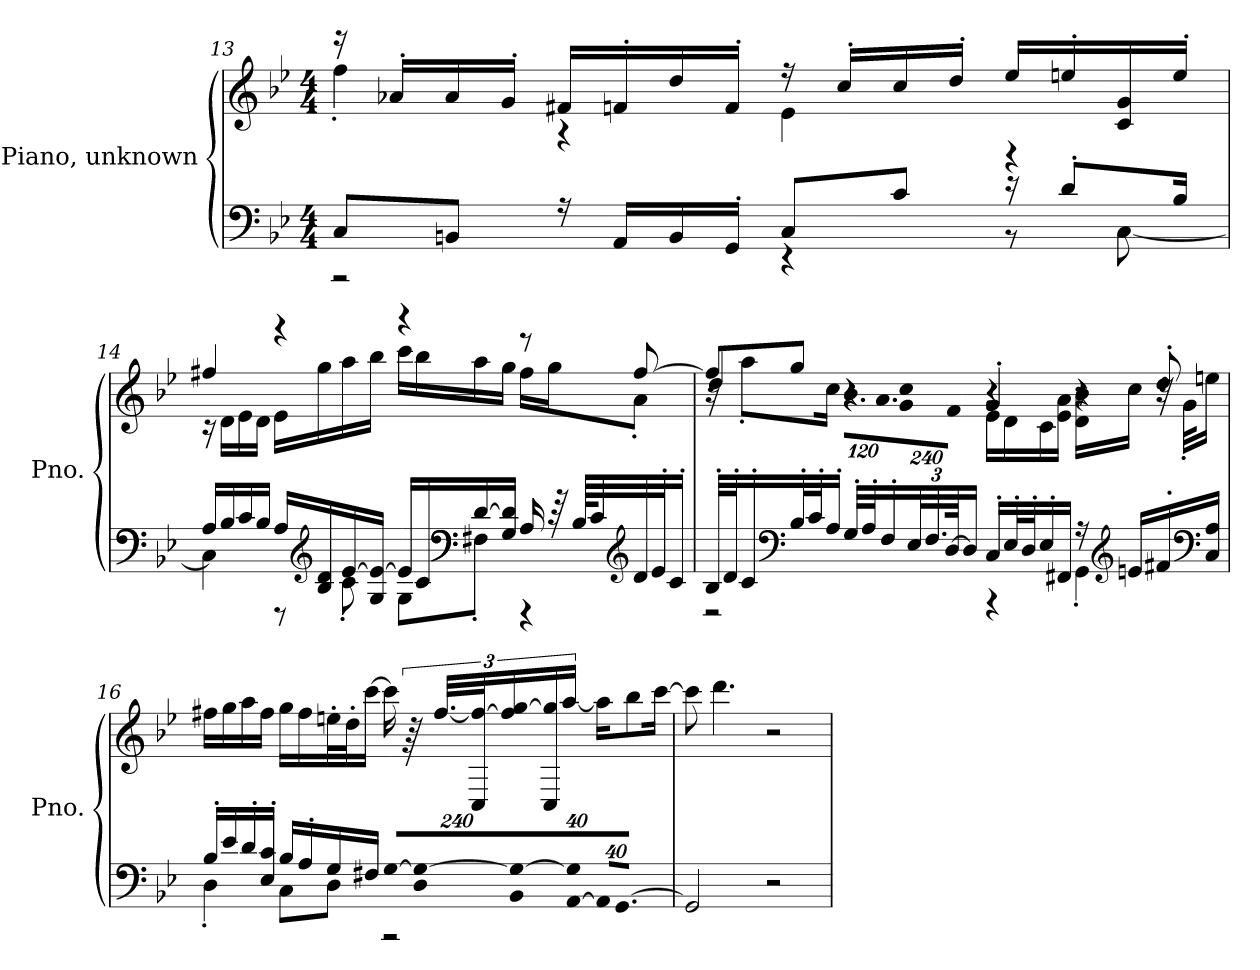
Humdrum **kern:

**kern	**kern
*part1	*part1
*staff2	*staff1
*I"Piano, unknown	*
*I'Pno.	*
*clefF4	*clefG2
*k[b-e-]	*k[b-e-]
*M4/4	*M4/4
=13	=13
*^	*^
8C/L	2r	16r	4ff'\
.	.	16a-X'/LL	.
8BBn/J	.	16a-/	.
.	.	16g'/JJ	.
16r	.	16f#X/LL	4r
16AA/LL	.	16fn'/	.
16BB/	.	16dd/	.
16GG'/JJ	.	16f'/JJ	.
8C/L	4r	16r	4e-\
.	.	16cc'/LL	.
8c/J	.	16cc/	.
.	.	16dd'/JJ	.
16r	8r	16ee-/LL	4r
8d'/L	.	16een'/	.
.	[8C\	16c/ 16g/	.
16B-/Jk	.	16ee'/JJ	.
!!LO:PB:g=z	!!
=14	=14	=14	=14
16A/LL	4C\]	4ff#X/	16r
16B-/	.	.	16d\LL
16c/	.	.	16e-\
16B-/JJ	.	.	16d\JJ
16A/LL	8r	4r	16e-\LL
*clefG2	*	*	*
16B-/ 16d/	.	.	16gg\
[16e-/	8c'\	.	16aa\
16G/ 16e-/_JJ	.	.	16bb-\JJ
16e-/LL]	8G\L	4r	16ccc\LL
16c/	.	.	16bb-\
*clefF4	*	*	*
[16d/	8F#X'\J	.	16aa\
16G/ 16d/]JJ	.	.	16gg\JJ
16A/	4r	8r	16ff#\LL
64r	.	.	16gg\J
64B-/KLLL	.	.	.
32c/	.	.	.
*clefG2	*	*	*
32d/	.	[8ff#/	8a'\J
32e-'/J	.	.	.
16c'/JJ	.	.	.
!!LO:LB:g=z
=15	=15	=15	=15
*	*	*	*^
32B-'/LLL	2r	8ff#/L]	16r	4dd/
32d'/J	.	.	.	.
16c'/	.	.	8aa'\L	.
*clefF4	*	*	*	*
32B-'/L	.	8gg/J	.	.
32c'/J	.	.	.	.
16A'/JJ	.	.	16cc\Jk	.
*	*	*	*Xbrackettup	*
!	!	!	!LO:N:vis=32.	!
32G'/LLL	.	4r	1920%103b-\LLL	4r
32A'/J	.	.	.	.
!	!	!	!LO:N:vis=32.	!
.	.	.	1920%103a\J	.
16F'/	.	.	.	.
!	!	!	!LO:N:vis=16	!
.	.	.	1920%137g\ 1920%137cc\	.
*Xbrackettup	*	*	*	*
48E-/L	.	.	.	.
48.F/	.	.	.	.
[96D/JK	.	.	.	.
!	!	!	!LO:N:vis=16	!
.	.	.	1920%137f\JJ	.
16D/JJ]	.	.	.	.
16C'/LL	4r	4r	16e-\LL	4g'/
32E-'/L	.	.	16d\	.
32D'/J	.	.	.	.
16E-'/	.	.	16c\	.
16FF#X/JJ	.	.	16e-\ 16a\JJ	.
16r	4GG'\	8r	16d\ 16b-\LL	4r
*clefG2	*	*	*	*
16en/LL	.	.	16cc\JJ	.
16f#X'/	.	8dd'/	32r	.
.	.	.	32g'\KLL	.
*clefF4	*	*	*	*
16C/ 16A/JJ	.	.	16een\JJ	.
*	*	*v	*v	*v
!!LO:LB:g=z
=16	=16	=16
16B-'/LL	4D'\	16ff#X\LL
16e-/	.	16gg\
16d'/	.	16aa\
16E-/' 16c/'JJ	.	16ff#\JJ
16B-/LL	8C\L	16gg\LL
16A'/	.	16ff#\
16G/	8D\J	32een'\L
.	.	32dd'\J
16F#X/JJ	.	[16ccc\JJ
!LO:N:vis=16	!	!
[1920%137G/LL	2r	16ccc\]
*	*	*brackettup
.	.	96r
!LO:N:vis=16	!	!
1920%137D/ 1920%137G/_	.	.
.	.	[48.ff#/LLL
.	.	48C/ 48ff#/_J
*	*	*Xbrackettup
.	.	24ff#/] [24gg/
!LO:N:vis=16	!	!
1920%137BB-/ 1920%137G/_	.	.
.	.	24C/ 24gg/]
.	.	[24aa/JJ
!LO:N:vis=32	!	!
[640%23AA/ 640%23G/]JJk	.	.
!LO:N:vis=32	!	!
640%23AA/KKL]	.	16aa\KL]
!LO:N:vis=8.	!	!
[640%137GG/J	.	.
.	.	8bb-\
.	.	[16ccc\Jk
*v	*v	*
=17	=17
2GG/]	8ccc\]
.	4.ddd\
2r	2r
=	=
*-	*-
